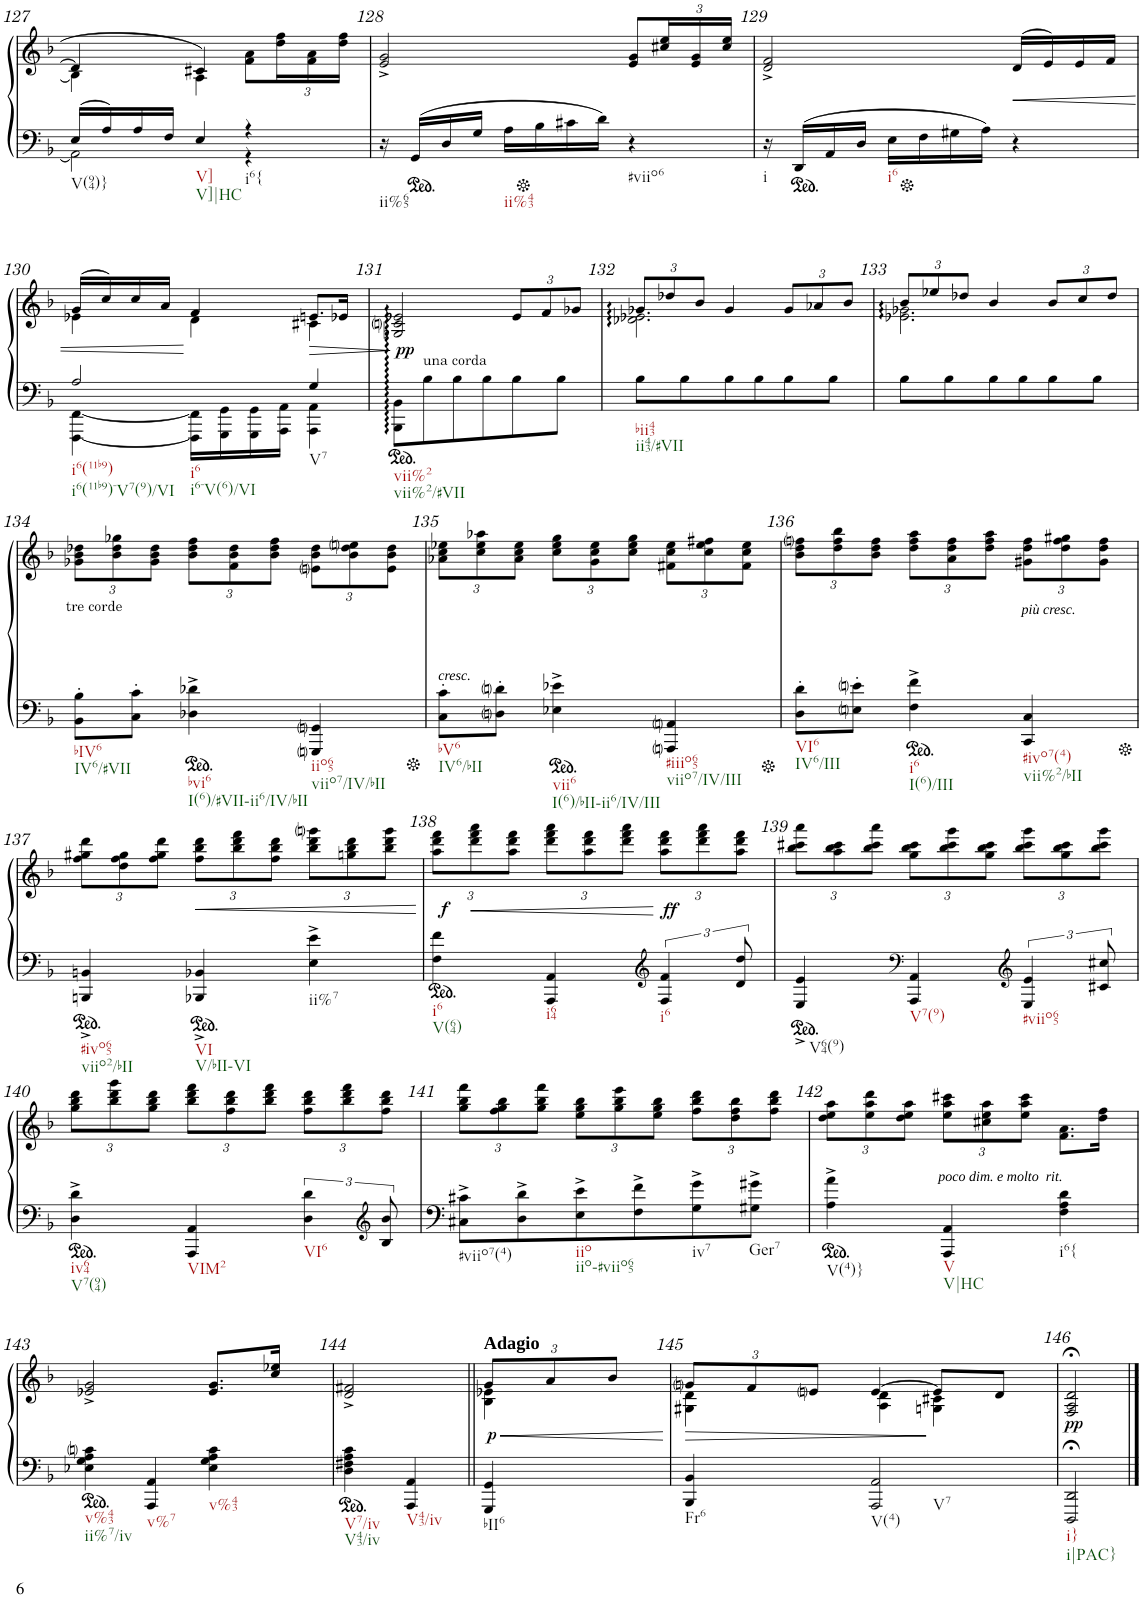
**kern	**kern	**dynam
*part1	*part1	*part1
*staff2	*staff1	*staff1/2
*I"Midi_1	*	*
!!LO:PB:g=z
*clefF4	*clefG2	*
*k[b-]	*k[b-]	*
*F:	*F:	*
*M3/4	*M3/4	*
=127	=127	=127
*^	*^	*
!LO:TX:b:t=V(94)}	!	!	!	!
16E/LL	2AA\]	4d/]	4B-\]	.
16A/	.	.	.	.
16A/	.	.	.	.
16F/JJ	.	.	.	.
!LO:TX:b:t=V]	!	!	!	!
!LO:TX:b:t=V]|HC	!	!	!	!
4E/	.	4c#X/	4A\	.
!LO:TX:b:t=i6{	!	!	!	!
4r	4r	8f\ 8a\L	4ryy	.
*	*	*Xbrackettup	*	*
.	.	24dd\ 24ff\L	.	.
.	.	24f\ 24a\	.	.
.	.	24dd\ 24ff\JJ	.	.
=128	=128	=128	=128	=128
!LO:TX:b:t=ii%65	!	!	!	!
16r	2ryy	2e/^ 2g/^	2ryy	.
16GG/LL	.	.	.	.
16D/	.	.	.	.
16G/JJ	.	.	.	.
!LO:TX:b:t=ii%43	!	!	!	!
16A\LL	.	.	.	.
16B-\	.	.	.	.
16c#X\	.	.	.	.
16d\JJ	.	.	.	.
!LO:TX:b:t=#viio6	!	!	!	!
4r	4ryy	8e/ 8g/L	4ryy	.
.	.	24cc#X/ 24ee/L	.	.
.	.	24e/ 24g/	.	.
.	.	24cc#/ 24ee/JJ	.	.
=129	=129	=129	=129	=129
!LO:TX:b:t=i	!	!	!	!
16r	2ryy	2d/^ 2f/^	2ryy	.
16DD/LL	.	.	.	.
16AA/	.	.	.	.
16D/JJ	.	.	.	.
!LO:TX:b:t=i6	!	!	!	!
16E\LL	.	.	.	.
16F\	.	.	.	.
16G#X\	.	.	.	.
16A\JJ	.	.	.	.
!	!	!	!	!LO:HP:b
4r	4ryy	(>16d/LL	4ryy	<
.	.	16e/)	.	.
.	.	16e/	.	.
.	.	16f/JJ	.	.
!!LO:LB:g=z	!!
=130	=130	=130	=130	=130
!LO:TX:b:t=i6(11b9)	!	!	!	!
!LO:TX:b:t=i6(11b9)-V7(9)/VI	!	!	!	!
!LO:TX:b:t=i6	!	!	!	!
!LO:TX:b:t=i6-V(6)/VI	!	!	!	!
2A/	[4FFF\ [4FF\	(>16g/LL	4e-X\	.
.	.	16cc/)	.	.
.	.	16cc/	.	.
.	.	16a/JJ	.	.
.	16FFF\] 16FF\]LL	4f/	4d\	[
.	16GGG\ 16GG\	.	.	.
.	16GGG\ 16GG\	.	.	.
.	16AAA\ 16AA\JJ	.	.	.
!LO:TX:b:t=V7	!	!	!	!
!	!	!	!	!LO:HP:b
4G/	4AAA\ 4AA\	8.en/L	4c#X\	>
.	.	16e-X/Jk	.	.
*v	*v	*	*	*
*	*v	*v	*
.	.	]
=131	=131	=131
*^	*^	*
!LO:TX:b:t=vii%2	!	!	!	!
!LO:TX:b:t=vii%2/#VII	!	!	!	!
!	!	!	!	!LO:DY:b
8BBB-\ 8BB-\L	2ryy	2G-X/ 2cni/ 2e-X/	2ryy	pp
!LO:TX:a:t=una corda	!	!	!	!
8B-\	.	.	.	.
8B-\	.	.	.	.
8B-\	.	.	.	.
8B-\	4ryy	12e-/L	4ryy	.
.	.	12f/	.	.
8B-\J	.	.	.	.
.	.	12g-X/J	.	.
=132	=132	=132	=132	=132
!LO:TX:b:t=bii43	!	!	!	!
!LO:TX:b:t=ii43/#VII	!	!	!	!
8B-\L	2ryy	12g-X/L	2.d-X\ 2.e-X\	.
.	.	12dd-X/	.	.
8B-\	.	.	.	.
.	.	12b-/J	.	.
8B-\	.	4g-/	.	.
8B-\	.	.	.	.
8B-\	4ryy	12g-/L	.	.
.	.	12a-X/	.	.
8B-\J	.	.	.	.
.	.	12b-/J	.	.
=133	=133	=133	=133	=133
8B-\L	2ryy	12b-/L	2.e-X\ 2.g-X\	.
.	.	12ee-X/	.	.
8B-\	.	.	.	.
.	.	12dd-X/J	.	.
8B-\	.	4b-/	.	.
8B-\	.	.	.	.
8B-\	4ryy	12b-/L	.	.
.	.	12cc/	.	.
8B-\J	.	.	.	.
.	.	12dd-/J	.	.
*v	*v	*	*	*
*	*v	*v	*
!!LO:LB:g=z
=134	=134	=134
!	!LO:TX:b:t=tre corde	!
!LO:TX:b:t=bIV6	!	!
!LO:TX:b:t=IV6/#VII	!	!
8BB-\' 8B-\'L	12g-X\ 12b-\ 12dd-X\L	.
.	12b-\ 12dd-\ 12gg-X\	.
8C\' 8c\'J	.	.
.	12g-\ 12b-\ 12dd-\J	.
!LO:TX:b:t=bvi6	!	!
!LO:TX:b:t=I(6)/#VII-ii6/IV/bII	!	!
4D-X\^ 4d-X\^	12b-\ 12dd-\ 12ff\L	.
.	12f\ 12b-\ 12dd-\	.
.	12b-\ 12dd-\ 12ff\J	.
!LO:TX:b:t=iio65	!	!
!LO:TX:b:t=viio7/IV/bII	!	!
4GGGni/ 4GGni/	12eni\ 12b-\ 12dd-\L	.
.	12b-\ 12dd-\ 12eeni\	.
.	12e\ 12b-\ 12dd-\J	.
=135	=135	=135
!	!LO:TX:b:i:t=cresc.	!
!LO:TX:b:t=bV6	!	!
!LO:TX:b:t=IV6/bII	!	!
8C\' 8c\'L	12a-X\ 12cc\ 12ee-X\L	.
.	12cc\ 12ee-\ 12aa-X\	.
8Dni\' 8dni\'J	.	.
.	12a-\ 12cc\ 12ee-\J	.
!LO:TX:b:t=vii6	!	!
!LO:TX:b:t=I(6)/bII-ii6/IV/III	!	!
4E-X\^ 4e-X\^	12cc\ 12ee-\ 12gg\L	.
.	12g\ 12cc\ 12ee-\	.
.	12cc\ 12ee-\ 12gg\J	.
!LO:TX:b:t=#iiio65	!	!
!LO:TX:b:t=viio7/IV/III	!	!
4AAAni/ 4AAni/	12f#X\ 12cc\ 12ee-\L	.
.	12cc\ 12ee-\ 12ff#X\	.
.	12f#\ 12cc\ 12ee-\J	.
=136	=136	=136
!LO:TX:b:t=VI6	!	!
!LO:TX:b:t=IV6/III	!	!
8D\' 8d\'L	12b-\ 12dd\ 12ffni\L	.
.	12dd\ 12ff\ 12bb-\	.
8Eni\' 8eni\'J	.	.
.	12b-\ 12dd\ 12ff\J	.
!LO:TX:b:t=i6	!	!
!LO:TX:b:t=I(6)/III	!	!
4F\^ 4f\^	12dd\ 12ff\ 12aa\L	.
.	12a\ 12dd\ 12ff\	.
.	12dd\ 12ff\ 12aa\J	.
!	!LO:TX:b:i:t=più cresc.	!
!LO:TX:b:t=#ivo7(4)	!	!
!LO:TX:b:t=vii%2/bII	!	!
4CC/ 4C/	12g#X\ 12dd\ 12ff\L	.
.	12dd\ 12ff\ 12gg#X\	.
.	12g#\ 12dd\ 12ff\J	.
!!LO:LB:g=z
=137	=137	=137
!LO:TX:b:t=#ivo65	!	!
!LO:TX:b:t=viio2/bII	!	!
4BBBn/^ 4BBn/^	12ff\ 12gg#X\ 12ddd\L	.
.	12dd\ 12ff\ 12gg#\	.
.	12ff\ 12gg#\ 12ddd\J	.
!LO:TX:b:t=VI	!	!
!LO:TX:b:t=V/bII-VI	!	!
!	!	!LO:HP:b
4BBB-X/^ 4BB-X/^	12ff\ 12bb-\ 12ddd\L	<
.	12bb-\ 12ddd\ 12fff\	.
.	12ff\ 12bb-\ 12ddd\J	.
!LO:TX:b:t=ii%7	!	!
4E\^ 4e\^	12bb-\ 12ddd\ 12gggni\L	.
.	12ggn\ 12bb-\ 12ddd\	.
.	12bb-\ 12ddd\ 12ggg\J	.
.	.	[
=138	=138	=138
!LO:TX:b:t=i6	!	!
!LO:TX:b:t=V(64)	!	!
!	!	!LO:DY:b
4F\ 4f\	12aa\ 12ddd\ 12fff\L	f
!	!	!LO:HP:b
.	12ddd\ 12fff\ 12aaa\	<
.	12aa\ 12ddd\ 12fff\J	.
!LO:TX:b:t=i64	!	!
4AAA/ 4AA/	12ddd\ 12fff\ 12aaa\L	.
.	12aa\ 12ddd\ 12fff\	.
.	12ddd\ 12fff\ 12aaa\J	.
*clefG2	*	*
!LO:TX:b:t=i6	!	!
!	!	!LO:DY:n=1:b
6F/ 6f/	12aa\ 12ddd\ 12fff\L	[ ff
.	12ddd\ 12fff\ 12aaa\	.
12d/ 12dd/	12aa\ 12ddd\ 12fff\J	.
=139	=139	=139
!LO:TX:b:t=V64(9)	!	!
4E/^ 4e/^	12bb-\ 12ccc#X\ 12aaa\L	.
.	12aa\ 12bb-\ 12ccc#\	.
.	12bb-\ 12ccc#\ 12aaa\J	.
*clefF4	*	*
!LO:TX:b:t=V7(9)	!	!
4AAA/ 4AA/	12gg\ 12bb-\ 12ccc#\L	.
.	12bb-\ 12ccc#\ 12ggg\	.
.	12gg\ 12bb-\ 12ccc#\J	.
*clefG2	*	*
!LO:TX:b:t=#viio65	!	!
6E/ 6e/	12bb-\ 12ccc#\ 12ggg\L	.
.	12gg\ 12bb-\ 12ccc#\	.
12c#X/ 12cc#X/	12bb-\ 12ccc#\ 12ggg\J	.
!!LO:LB:g=z
=140	=140	=140
!LO:TX:b:t=iv64	!	!
!LO:TX:b:t=V7(94)	!	!
4D\^ 4d\^	12gg\ 12bb-\ 12ddd\L	.
.	12bb-\ 12ddd\ 12ggg\	.
.	12gg\ 12bb-\ 12ddd\J	.
!LO:TX:b:t=VIM2	!	!
4AAA/ 4AA/	12bb-\ 12ddd\ 12fff\L	.
.	12ff\ 12bb-\ 12ddd\	.
.	12bb-\ 12ddd\ 12fff\J	.
!LO:TX:b:t=VI6	!	!
6D\ 6d\	12ff\ 12bb-\ 12ddd\L	.
.	12bb-\ 12ddd\ 12fff\	.
*clefG2	*	*
12B-/ 12b-/	12ff\ 12bb-\ 12ddd\J	.
=141	=141	=141
!LO:TX:b:t=#viio7(4)	!	!
8C#X\^ 8c#X\^L	12gg\ 12bb-\ 12fff\L	.
.	12ff\ 12gg\ 12bb-\	.
8D\^ 8d\^	.	.
.	12gg\ 12bb-\ 12fff\J	.
!LO:TX:b:t=iio	!	!
!LO:TX:b:t=iio-#viio65	!	!
8E\^ 8e\^	12ee\ 12gg\ 12bb-\L	.
.	12gg\ 12bb-\ 12eee\	.
8F\^ 8f\^	.	.
.	12ee\ 12gg\ 12bb-\J	.
!LO:TX:b:t=iv7	!	!
8G\^ 8g\^	12ff\ 12bb-\ 12ddd\L	.
.	12dd\ 12ff\ 12bb-\	.
!LO:TX:b:t=Ger7	!	!
8G#X\^ 8g#X\^J	.	.
.	12ff\ 12bb-\ 12ddd\J	.
=142	=142	=142
!LO:TX:b:t=V(4)}	!	!
4A\^ 4a\^	12dd\ 12ee\ 12aa\L	.
.	12ee\ 12aa\ 12ddd\	.
.	12dd\ 12ee\ 12aa\J	.
!	!LO:TX:b:i:t=poco dim. e molto  rit.	!
!LO:TX:b:t=V	!	!
!LO:TX:b:t=V|HC	!	!
4AAA/ 4AA/	12ee\ 12aa\ 12ccc#X\L	.
.	12cc#X\ 12ee\ 12aa\	.
.	12ee\ 12aa\ 12ccc#\J	.
!LO:TX:b:t=i6{	!	!
4F\ 4A\ 4d\	8.f\ 8.a\L	.
.	16dd\ 16ff\Jk	.
!!LO:LB:g=z
=143	=143	=143
*	*^	*
!LO:TX:b:t=v%43	!	!	!
!LO:TX:b:t=ii%7/iv	!	!	!
4E-X\ 4G\ 4A\ 4cni\	2e-X/^ 2g/^	2ryy	.
!LO:TX:b:t=v%7	!	!	!
4AAA/ 4AA/	.	.	.
!LO:TX:b:t=v%43	!	!	!
4E-\ 4G\ 4A\ 4c\	8.e-/ 8.g/L	4ryy	.
.	16cc/ 16ee-X/Jk	.	.
=144	=144	=144	=144
!LO:TX:b:t=V7/iv	!	!	!
!LO:TX:b:t=V43/iv	!	!	!
4D\ 4F#X\ 4A\ 4c\	2d/^ 2f#X/^	2ryy	.
!LO:TX:b:t=V43/iv	!	!	!
4AAA/ 4AA/	.	.	.
=144X6||	=144X6||	=144X6||	=144X6||
!	!LO:TX:a:B:t=Adagio	!	!
!LO:TX:b:t=bII6	!	!	!
!	!	!	!LO:HP:b
!	!	!	!LO:DY:n=1:b
4GGG/ 4GG/	12g/L	4B-\ 4e-X\	< p
.	12a/	.	.
.	12b-/J	.	.
*	*v	*v	*
.	.	[
=145	=145	=145
!LO:TX:b:t=Fr6	!	!
!	!	!LO:HP:b
*	*^	*
4BBB-/ 4BB-/	12gni/L	4G#X\ 4d\	>
.	12f/	.	.
.	12eni/J	.	.
!LO:TX:b:t=V(4)	!	!	!
!LO:TX:b:t=V7	!	!	!
2AAA/ 2AA/	[4e/	4A\ 4d\	.
.	8e/L]	4Gn\ 4c#X\	]
.	8d/J	.	.
=146	=146	=146	=146
!LO:TX:b:t=i}	!	!	!
!LO:TX:b:t=i|PAC}	!	!	!
!	!	!	!LO:DY:a=2
2DDD/;< 2DD/;<	2F/;< 2A/;< 2d/;<	2ryy	pp
*	*v	*v	*
==	==	==
*-	*-	*-
